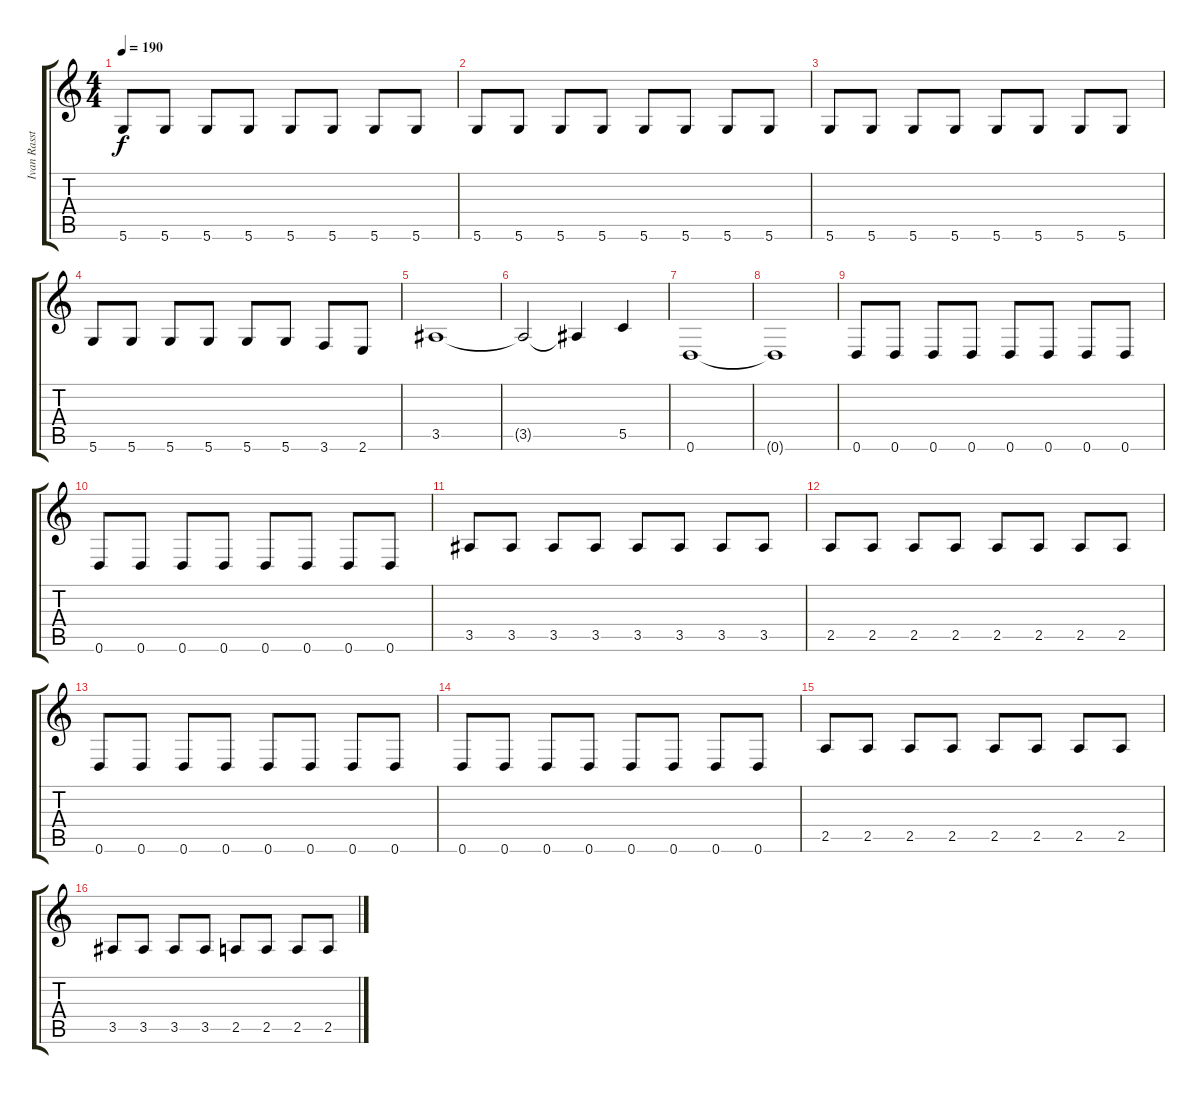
\track ("Ivan Rasstrigin" "Ivan Rasst") {instrument electricbassfinger}
\staff {score tabs}
\tuning (D4 A3 F3 C3 G2 D2) {hide}
\ts (4 4)
\tempo 190
\clef g2
\ks c
5.6.8{dy f} 5.6.8 5.6.8 5.6.8 5.6.8 5.6.8 5.6.8 5.6.8 |
5.6.8 5.6.8 5.6.8 5.6.8 5.6.8 5.6.8 5.6.8 5.6.8 |
5.6.8 5.6.8 5.6.8 5.6.8 5.6.8 5.6.8 5.6.8 5.6.8 |
5.6.8 5.6.8 5.6.8 5.6.8 5.6.8 5.6.8 3.6.8 2.6.8 |
3.5.1 |
3.5{t}.2 3.5{t}.4 5.5.4 |
0.6.1 |
0.6{t}.1 |
0.6.8 0.6.8 0.6.8 0.6.8 0.6.8 0.6.8 0.6.8 0.6.8 |
0.6.8 0.6.8 0.6.8 0.6.8 0.6.8 0.6.8 0.6.8 0.6.8 |
3.5.8 3.5.8 3.5.8 3.5.8 3.5.8 3.5.8 3.5.8 3.5.8 |
2.5.8 2.5.8 2.5.8 2.5.8 2.5.8 2.5.8 2.5.8 2.5.8 |
0.6.8 0.6.8 0.6.8 0.6.8 0.6.8 0.6.8 0.6.8 0.6.8 |
0.6.8 0.6.8 0.6.8 0.6.8 0.6.8 0.6.8 0.6.8 0.6.8 |
2.5.8 2.5.8 2.5.8 2.5.8 2.5.8 2.5.8 2.5.8 2.5.8 |
3.5.8 3.5.8 3.5.8 3.5.8 2.5.8 2.5.8 2.5.8 2.5.8
